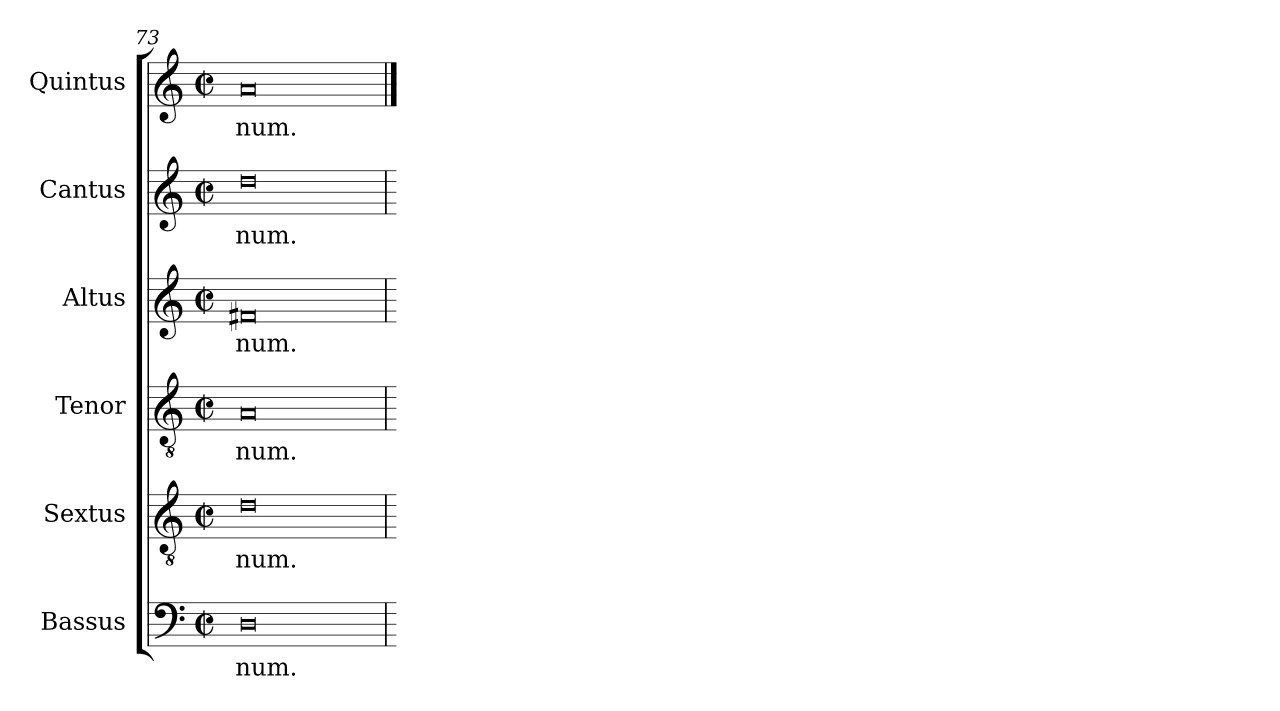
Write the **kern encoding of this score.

**kern	**text	**kern	**text	**kern	**text	**kern	**text	**kern	**text	**kern	**text
*part6	*part6	*part5	*part5	*part4	*part4	*part3	*part3	*part2	*part2	*part1	*part1
*staff6	*staff6	*staff5	*staff5	*staff4	*staff4	*staff3	*staff3	*staff2	*staff2	*staff1	*staff1
*I"Bassus	*	*I"Sextus	*	*I"Tenor	*	*I"Altus	*	*I"Cantus	*	*I"Quintus	*
*clefF4	*	*clefGv2	*	*clefGv2	*	*clefG2	*	*clefG2	*	*clefG2	*
*M2/2	*	*M2/2	*	*M2/2	*	*M2/2	*	*M2/2	*	*M2/2	*
*met(c|)	*	*met(c|)	*	*met(c|)	*	*met(c|)	*	*met(c|)	*	*met(c|)	*
=73	=73	=73	=73	=73	=73	=73	=73	=73	=73	=73	=73
!	!LO:LY:b:cj	!	!LO:LY:b:cj	!	!LO:LY:b:cj	!	!LO:LY:b:cj	!	!LO:LY:b:cj	!	!LO:LY:b:cj
0D	num.	0d	num.	0A	num.	0f#X	num.	0dd	num.	0a	num.
=	==	=	==	=	==	=	==	=	==	==	==
*-	*-	*-	*-	*-	*-	*-	*-	*-	*-	*-	*-
